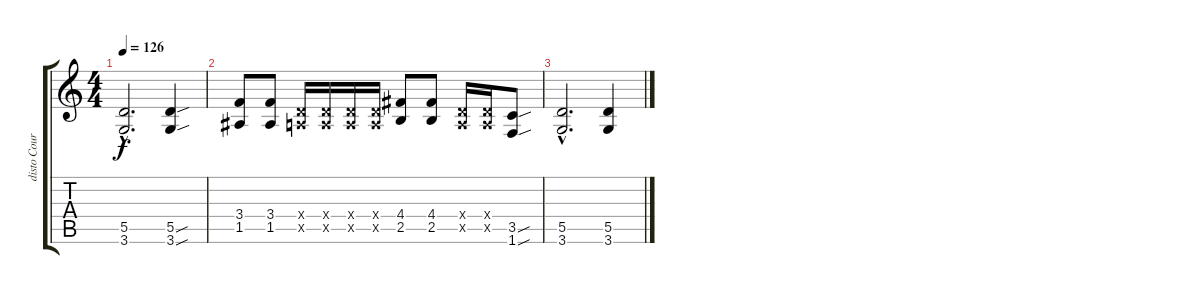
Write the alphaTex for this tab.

\track ("disto Courtney" "disto Cour") {instrument overdrivenguitar}
\staff {score tabs}
\tuning (E4 B3 G3 D3 A2 E2) {hide}
\ts (4 4)
\tempo 126
\clef g2
\ks c
(5.5{hac} 3.6{hac}).2{d dy f} (5.5{sou} 3.6{sou}).4 |
(3.4 1.5).8 (3.4 1.5).8 (0.4{x} 0.5{x}).16 (0.4{x} 0.5{x}).16 (0.4{x} 0.5{x}).16 (0.4{x} 0.5{x}).16 (4.4 2.5).8 (4.4 2.5).8 (0.4{x} 0.5{x}).16 (0.4{x} 0.5{x}).16 (3.5{sou} 1.6{sou}).8 |
(5.5{hac} 3.6{hac}).2{d} (5.5 3.6).4
